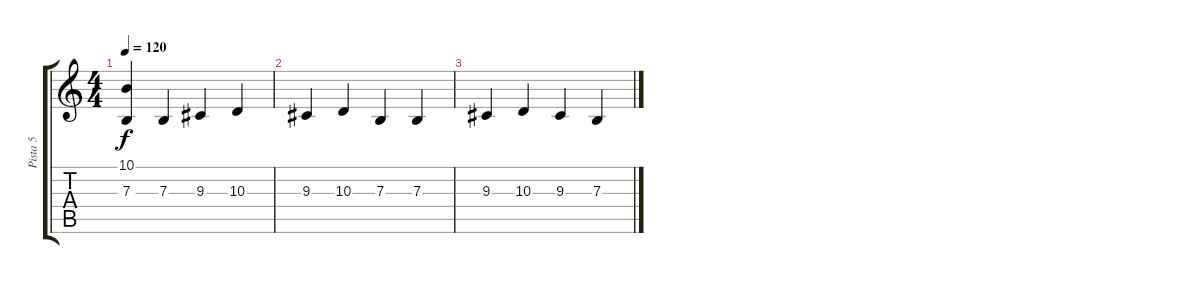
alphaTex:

\track ("Pista 5" "Pista 5") {instrument vibraphone}
\staff {score tabs}
\tuning (Db4 Ab3 E3 B2 Gb2 B1) {hide}
\ts (4 4)
\tempo 120
\clef g2
\ks c
(10.1 7.3).4{dy f} 7.3.4 9.3.4 10.3.4 |
9.3.4 10.3.4 7.3.4 7.3.4 |
9.3.4 10.3.4 9.3.4 7.3.4
